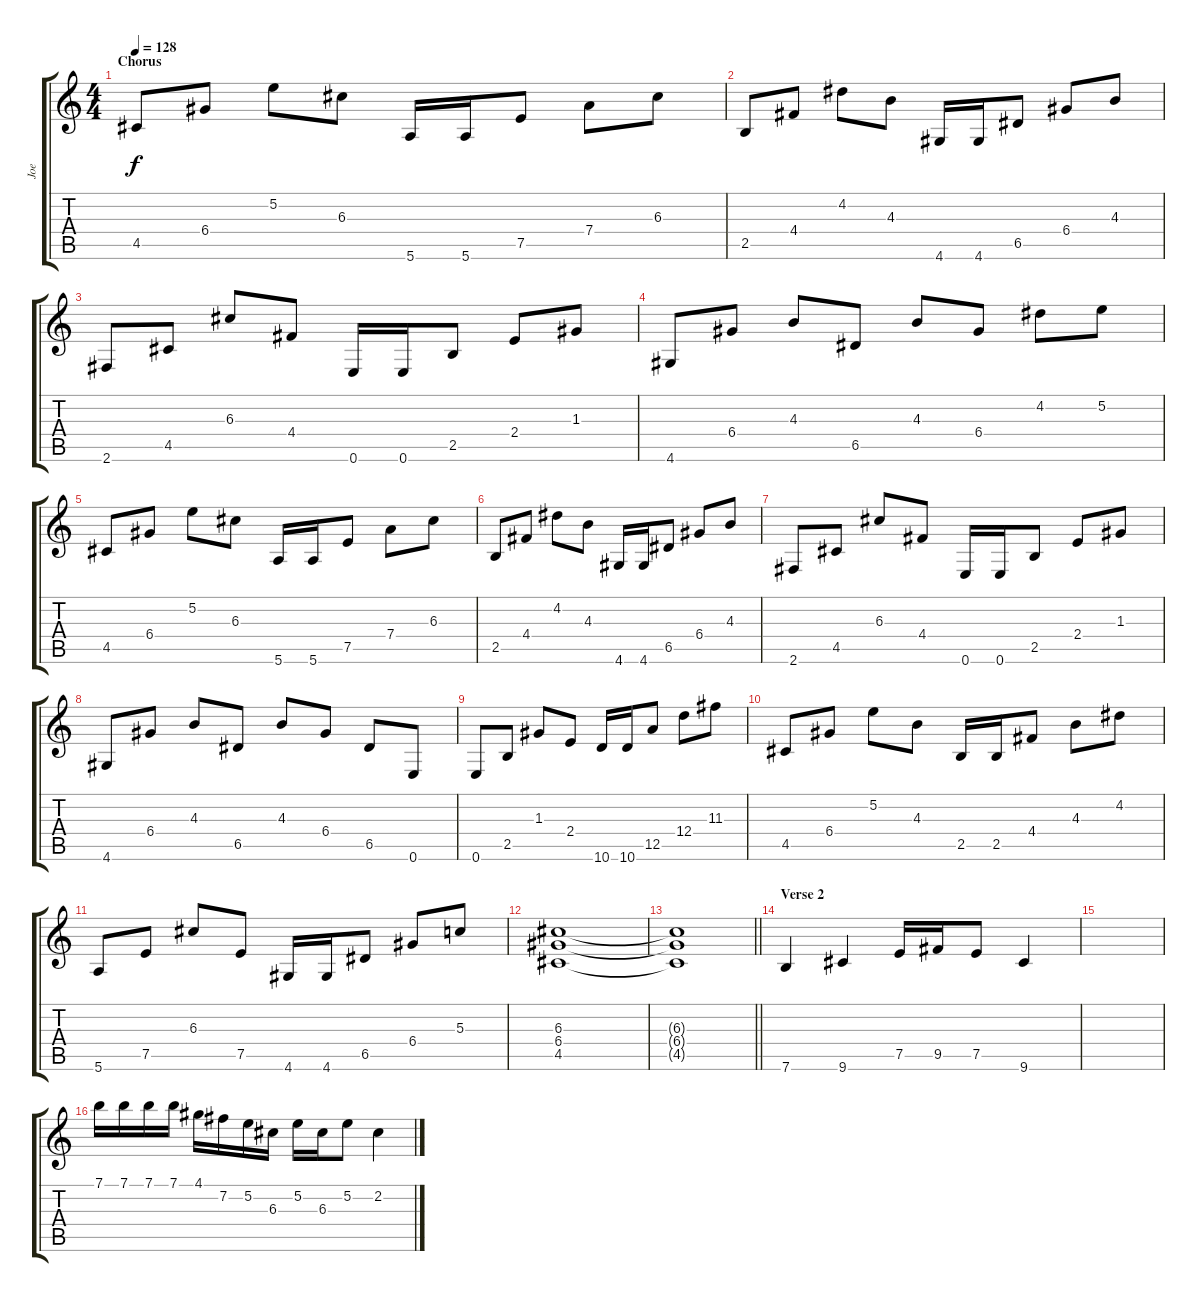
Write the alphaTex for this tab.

\track ("Joe" "Joe") {instrument distortionguitar}
\staff {score tabs}
\tuning (E4 B3 G3 D3 A2 E2) {hide}
\ts (4 4)
\section ("" "Chorus")
\tempo 128
\clef g2
\ks c
4.5.8{dy f} 6.4.8 5.2.8 6.3.8 5.6.16 5.6.16 7.5.8 7.4.8 6.3.8 |
2.5.8 4.4.8 4.2.8 4.3.8 4.6.16 4.6.16 6.5.8 6.4.8 4.3.8 |
2.6.8 4.5.8 6.3.8 4.4.8 0.6.16 0.6.16 2.5.8 2.4.8 1.3.8 |
4.6.8 6.4.8 4.3.8 6.5.8 4.3.8 6.4.8 4.2.8 5.2.8 |
4.5.8 6.4.8 5.2.8 6.3.8 5.6.16 5.6.16 7.5.8 7.4.8 6.3.8 |
2.5.8 4.4.8 4.2.8 4.3.8 4.6.16 4.6.16 6.5.8 6.4.8 4.3.8 |
2.6.8 4.5.8 6.3.8 4.4.8 0.6.16 0.6.16 2.5.8 2.4.8 1.3.8 |
4.6.8 6.4.8 4.3.8 6.5.8 4.3.8 6.4.8 6.5.8 0.6.8 |
0.6.8 2.5.8 1.3.8 2.4.8{beam split} 10.6.16 10.6.16 12.5.8 12.4.8 11.3.8 |
4.5.8 6.4.8 5.2.8 4.3.8 2.5.16 2.5.16 4.4.8 4.3.8 4.2.8 |
5.6.8 7.5.8 6.3.8 7.5.8 4.6.16 4.6.16 6.5.8 6.4.8 5.3.8 |
(6.3 6.4 4.5).1 |
\barLineRight lightlight
(6.3{t} 6.4{t} 4.5{t}).1 |
\section ("" "Verse 2")
7.6.4 9.6.4 7.5.16 9.5.16 7.5.8 9.6.4 |
|
7.1.16 7.1.16 7.1.16 7.1.16 4.1.16 7.2.16 5.2.16 6.3.16 5.2.16 6.3.16 5.2.8 2.2.4
